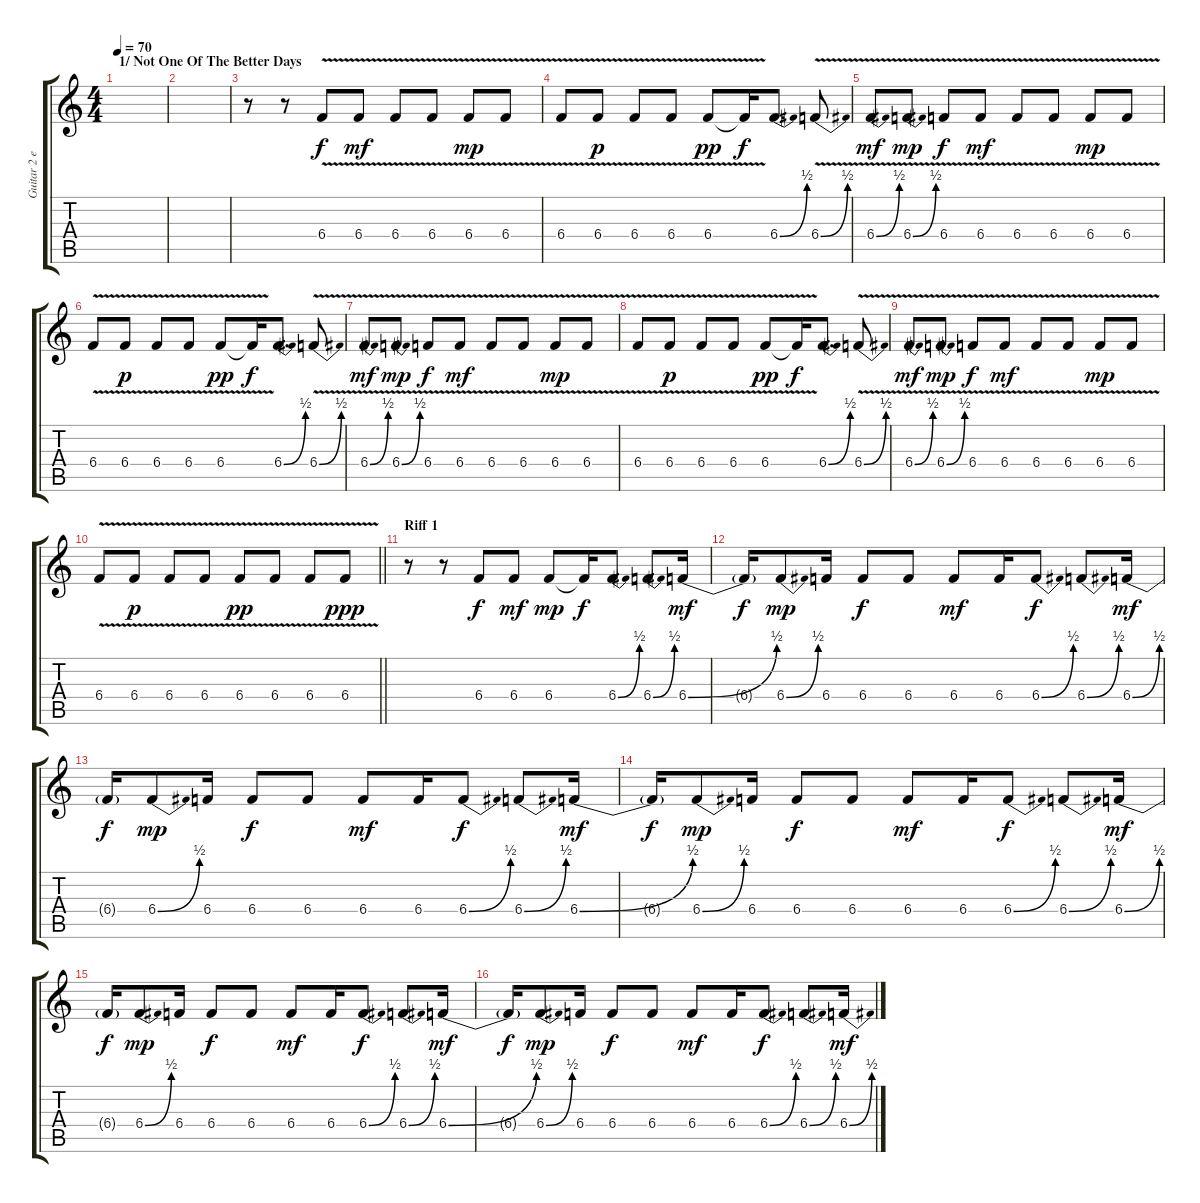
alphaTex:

\track ("Guitar 2 effect" "Guitar 2 e") {instrument distortionguitar}
\staff {score tabs}
\tuning (Eb4 B3 Gb3 B2 Gb2 B1) {hide}
\ts (4 4)
\section ("" "1/ Not One Of The Better Days")
\tempo 70
\clef g2
\ks c
|
|
r.8 r.8 6.4{v}.8 6.4{v}.8{dy mf} 6.4{v}.8 6.4{v}.8 6.4{v}.8{dy mp} 6.4{v}.8 |
6.4{v}.8 6.4{v}.8{dy p} 6.4{v}.8 6.4{v}.8 6.4{v}.8{dy pp} 6.4{t}.16{dy f} 6.4{be (bend 0 0 60 2)}.8{d} 6.4{be (bend 0 0 60 2) v}.8 |
6.4{be (bend 0 0 60 2) v}.8{dy mf} 6.4{be (bend 0 0 60 2) v}.8{dy mp} 6.4{v}.8{dy f} 6.4{v}.8{dy mf} 6.4{v}.8 6.4{v}.8 6.4{v}.8{dy mp} 6.4{v}.8 |
6.4{v}.8 6.4{v}.8{dy p} 6.4{v}.8 6.4{v}.8 6.4{v}.8{dy pp} 6.4{t}.16{dy f} 6.4{be (bend 0 0 60 2)}.8{d} 6.4{be (bend 0 0 60 2) v}.8 |
6.4{be (bend 0 0 60 2) v}.8{dy mf} 6.4{be (bend 0 0 60 2) v}.8{dy mp} 6.4{v}.8{dy f} 6.4{v}.8{dy mf} 6.4{v}.8 6.4{v}.8 6.4{v}.8{dy mp} 6.4{v}.8 |
6.4{v}.8 6.4{v}.8{dy p} 6.4{v}.8 6.4{v}.8 6.4{v}.8{dy pp} 6.4{t}.16{dy f} 6.4{be (bend 0 0 60 2)}.8{d} 6.4{be (bend 0 0 60 2) v}.8 |
6.4{be (bend 0 0 60 2) v}.8{dy mf} 6.4{be (bend 0 0 60 2) v}.8{dy mp} 6.4{v}.8{dy f} 6.4{v}.8{dy mf} 6.4{v}.8 6.4{v}.8 6.4{v}.8{dy mp} 6.4{v}.8 |
\barLineRight lightlight
6.4{v}.8 6.4{v}.8{dy p} 6.4{v}.8 6.4{v}.8 6.4{v}.8{dy pp} 6.4{v}.8 6.4{v}.8 6.4{v}.8{dy ppp} |
\section ("" "Riff 1")
r.8 r.8 6.4.8{dy f} 6.4.8{dy mf} 6.4.8{dy mp} 6.4{t}.16{dy f} 6.4{be (bend 0 0 60 2)}.8 6.4{be (bend 0 0 60 2)}.8 6.4{be (bend 0 0 60 2)}.16{dy mf} |
6.4{t}.16{dy f} 6.4{be (bend 0 0 60 2)}.8{dy mp} 6.4.16 6.4.8{dy f} 6.4.8 6.4.8{dy mf} 6.4.16 6.4{be (bend 0 0 60 2)}.8{dy f} 6.4{be (bend 0 0 60 2)}.8 6.4{be (bend 0 0 60 2)}.16{dy mf} |
6.4{t}.16{dy f} 6.4{be (bend 0 0 60 2)}.8{dy mp} 6.4.16 6.4.8{dy f} 6.4.8 6.4.8{dy mf} 6.4.16 6.4{be (bend 0 0 60 2)}.8{dy f} 6.4{be (bend 0 0 60 2)}.8 6.4{be (bend 0 0 60 2)}.16{dy mf} |
6.4{t}.16{dy f} 6.4{be (bend 0 0 60 2)}.8{dy mp} 6.4.16 6.4.8{dy f} 6.4.8 6.4.8{dy mf} 6.4.16 6.4{be (bend 0 0 60 2)}.8{dy f} 6.4{be (bend 0 0 60 2)}.8 6.4{be (bend 0 0 60 2)}.16{dy mf} |
6.4{t}.16{dy f} 6.4{be (bend 0 0 60 2)}.8{dy mp} 6.4.16 6.4.8{dy f} 6.4.8 6.4.8{dy mf} 6.4.16 6.4{be (bend 0 0 60 2)}.8{dy f} 6.4{be (bend 0 0 60 2)}.8 6.4{be (bend 0 0 60 2)}.16{dy mf} |
6.4{t}.16{dy f} 6.4{be (bend 0 0 60 2)}.8{dy mp} 6.4.16 6.4.8{dy f} 6.4.8 6.4.8{dy mf} 6.4.16 6.4{be (bend 0 0 60 2)}.8{dy f} 6.4{be (bend 0 0 60 2)}.8 6.4{be (bend 0 0 60 2)}.16{dy mf}
